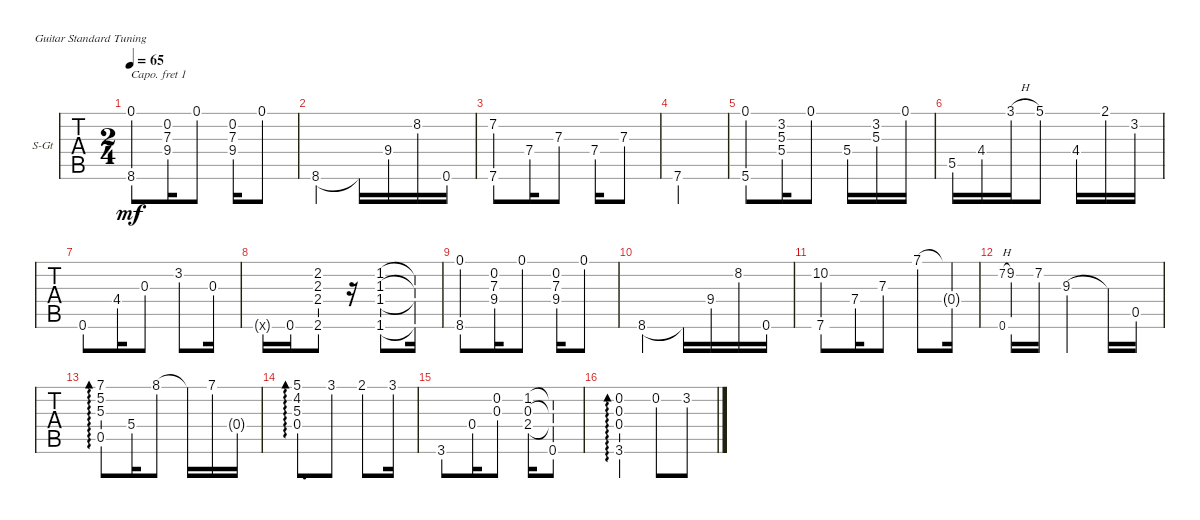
\defaultSystemsLayout 4
\bracketExtendMode groupsimilarinstruments
\firstSystemTrackNameOrientation horizontal
\otherSystemsTrackNameOrientation horizontal
\track ("Steel Guitar" "S-Gt") {instrument acousticguitarsteel}
\staff {tabs}
\capo 1
\tuning (E4 B3 G3 D3 A2 E2)
\ts (2 4)
\tempo 65
\clef g2
\ks c
(8.6 0.1).8{dy mf} (9.4 7.3 0.2).16 0.1.8 (7.3 9.4 0.2).16 0.1.8 |
8.6.4 8.6{t}.16 9.4.16 8.2.16 0.6.16 |
(7.6 7.2).8 7.4.16 7.3.8 7.4.16 7.3.8 |
7.6.2 |
(5.6 0.1).8 (5.4 5.3 3.2).16 0.1.8 5.4.16 (5.3 3.2).16 0.1.16 |
5.5.16 4.4.16 3.1{h}.16 5.1.8 4.4.16 2.1.16 3.2.16 |
0.6{ac}.8 4.4.16 0.3.8 3.2.8 0.3.16 |
0.6{g x}.16 0.6.16 (2.6 2.4 2.3 2.2).8 r.16 (1.2 1.3 1.4 1.6).8 (1.2{t} 1.3{t} 1.4{t} 1.6{t}).16 |
(8.6 0.1).8 (9.4 7.3 0.2).16 0.1.8 (7.3 9.4 0.2).16 0.1.8 |
8.6.4 8.6{t}.16 9.4.16 8.2.16 0.6.16 |
(7.6 10.2).8 7.4.16 7.3.8 7.1.8 (7.1{t} 0.4{g}).16 |
(0.6 7.2{h}).8{gr onbeat} 9.2.16 7.2.16 9.3.4 9.3{t}.16 0.5.16 |
(0.5 5.3 5.2 7.1).8{ad 0} 5.4.16 8.1.8 8.1{t}.16 7.1.16 0.4{g}.16 |
(5.3 4.2 5.1 0.4).8{d ad 0} 3.1.8 2.1.8 3.1.16 |
3.6.8 0.4.16 (0.2 0.3).8 (1.2 0.3 2.4).16 (1.2{t} 0.3{t} 2.4{t} 0.6).8 |
(3.6 0.3 0.2 0.4).4{ad 0} 0.2.8 3.2.8
